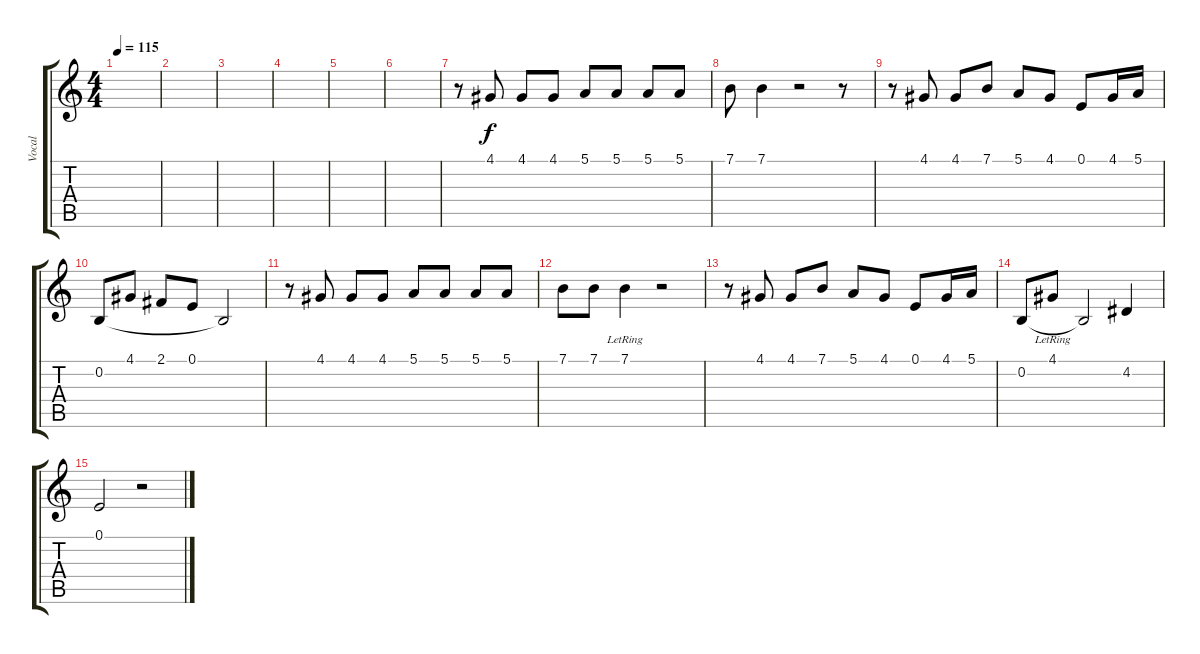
\track ("Vocal" "Vocal") {instrument shakuhachi}
\staff {score tabs}
\tuning (E4 B3 G3 D3 A2 E2) {hide}
\ts (4 4)
\tempo 115
\clef g2
\ks c
|
|
|
|
|
|
r.8 4.1.8 4.1.8 4.1.8 5.1.8 5.1.8 5.1.8 5.1.8 |
7.1.8 7.1.4 r.2 r.8 |
r.8 4.1.8 4.1.8 7.1.8 5.1.8 4.1.8 0.1.8 4.1.16 5.1.16 |
0.2.8 4.1.8 2.1.8 0.1.8 0.2{t}.2 |
r.8 4.1.8 4.1.8 4.1.8 5.1.8 5.1.8 5.1.8 5.1.8 |
7.1.8 7.1.8 7.1{lr}.4 r.2 |
r.8 4.1.8 4.1.8 7.1.8 5.1.8 4.1.8 0.1.8 4.1.16 5.1.16 |
0.2.8 4.1{lr}.8 0.2{t}.2 4.2.4 |
0.1.2 r.2
